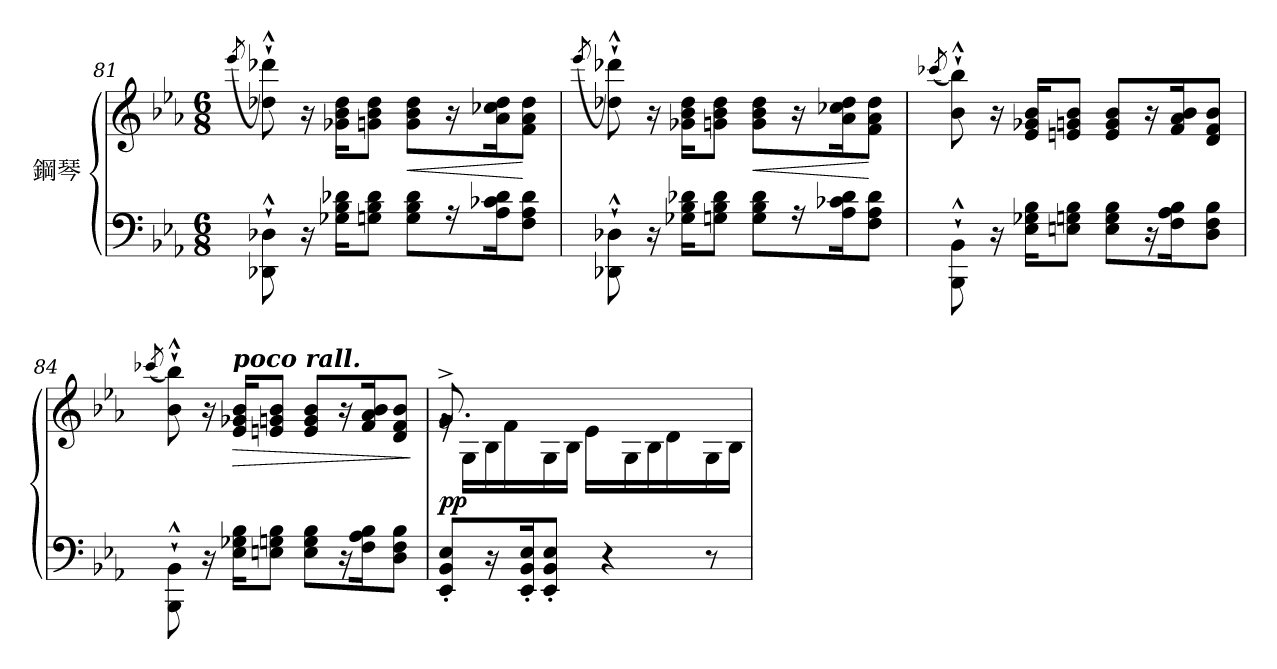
**kern	**kern	**dynam
*part1	*part1	*part1
*staff2	*staff1	*staff1/2
*I"鋼琴	*	*
!!LO:LB:g=z
*clefF4	*clefG2	*
*k[b-e-a-]	*k[b-e-a-]	*
*M6/8	*M6/8	*
=81	=81	=81
.	(>8qeee-/	.
8DD-X\`^^ 8D-X\`^^	8dd-X\`^^ 8ddd-X\`^^)	.
16r	16r	.
16G-X\ 16B-\ 16d-X\KL	16g-X\ 16b-\ 16dd-\KL	.
8Gn\ 8B-\ 8d-\J	8gn\ 8b-\ 8dd-\J	.
!	!	!LO:HP:b
8G\ 8B-\ 8d-\L	8g\ 8b-\ 8dd-\L	<
16r	16r	.
16A-\ 16c-X\ 16d-\K	16a-\ 16cc-X\ 16dd-\K	.
8F\ 8A-\ 8d-\J	8f\ 8a-\ 8dd-\J	[
=82	=82	=82
.	(>8qeee-/	.
8DD-X\`^^ 8D-X\`^^	8dd-X\`^^ 8ddd-X\`^^)	.
16r	16r	.
16G-X\ 16B-\ 16d-X\KL	16g-X\ 16b-\ 16dd-\KL	.
8Gn\ 8B-\ 8d-\J	8gn\ 8b-\ 8dd-\J	.
!	!	!LO:HP:b
8G\ 8B-\ 8d-\L	8g\ 8b-\ 8dd-\L	<
16r	16r	.
16A-\ 16c-X\ 16d-\K	16a-\ 16cc-X\ 16dd-\K	.
8F\ 8A-\ 8d-\J	8f\ 8a-\ 8dd-\J	[
=83	=83	=83
.	(>8qccc-X/	.
8BBB-\`^^ 8BB-\`^^	8b-\`^^ 8bb-\`^^)	.
16r	16r	.
16E-\ 16G-X\ 16B-\KL	16e-/ 16g-X/ 16b-/KL	.
8En\ 8Gn\ 8B-\J	8en/ 8gn/ 8b-/J	.
8E\ 8G\ 8B-\L	8e/ 8g/ 8b-/L	.
16r	16r	.
16F\ 16A-\ 16B-\K	16f/ 16a-/ 16b-/K	.
8D\ 8F\ 8B-\J	8d/ 8f/ 8b-/J	.
=84	=84	=84
*	*MM152	*
.	(>8qccc-X/	.
8BBB-\`^^ 8BB-\`^^	8b-\`^^ 8bb-\`^^)	.
*	*MM136	*
16r	16r	.
!	!LO:TX:a:Bi:t=poco rall.	!
!	!	!LO:HP:b
16E-\ 16G-X\ 16B-\KL	16e-/ 16g-X/ 16b-/KL	>
*	*MM120	*
8En\ 8Gn\ 8B-\J	8en/ 8gn/ 8b-/J	.
*	*MM104	*
8E\ 8G\ 8B-\L	8e/ 8g/ 8b-/L	.
*	*MM88	*
16r	16r	.
16F\ 16A-\ 16B-\K	16f/ 16a-/ 16b-/K	.
*	*MM24	*
8D\ 8F\ 8B-\J	8d/ 8f/ 8b-/J	.
.	.	]
!!LO:LB:g=z
=85	=85	=85
*	*MM90	*
!	!LO:TX:a:Bi:t=un poco rit. a capriccio	!
!	!LO:N:head=open	!LO:DY:b
*	*^	*
8EE-/' 8BB-/' 8E-/'L	8.g^/	16rg	pp
.	.	16G\LL	.
16r	.	16B-\	.
*	*MM100	*	*
16EE-/' 16BB-/' 16E-/'K	8.f~^/yy	16f\	.
8EE-/' 8BB-/' 8E-/'J	.	16G\	.
.	.	16B-\JJ	.
*	*MM110	*	*
4r	8.e-~^/yy	16e-\LL	.
.	.	16G\	.
.	.	16B-\	.
*	*MM120	*	*
.	8.d~^/yy	16d\	.
8r	.	16G\	.
.	.	16B-\JJ	.
*	*v	*v	*
=	=	=
*-	*-	*-
